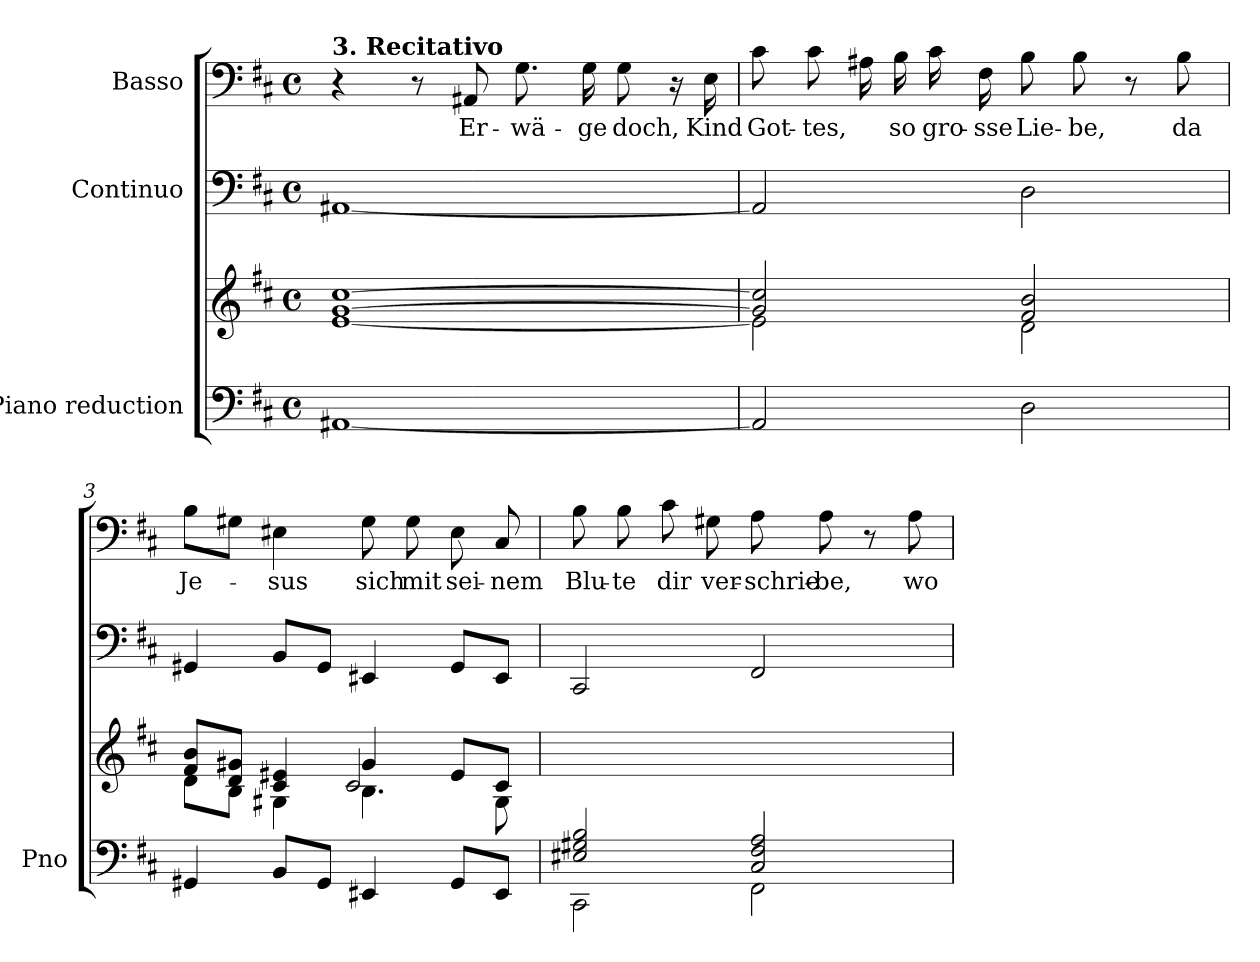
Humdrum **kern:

**kern	**kern	**kern	**kern	**text
*part3	*part3	*part2	*part1	*part1
*staff4	*staff3	*staff2	*staff1	*staff1
*I"Piano reduction	*	*I"Continuo	*I"Basso	*
*I'Pno	*	*	*	*
*clefF4	*clefG2	*clefF4	*clefF4	*
*k[f#c#]	*k[f#c#]	*k[f#c#]	*k[f#c#]	*
*M4/4	*M4/4	*M4/4	*M4/4	*
*met(c)	*met(c)	*met(c)	*met(c)	*
=1	=1	=1	=1	=1
*	*^	*	*	*
!	!	!	!	!LO:TX:a:B:t=3. Recitativo	!
[1AA#X	[1g [1cc#	[1e	[1AA#X	4r	.
.	.	.	.	8r	.
!	!	!	!	!	!LO:LY:b
.	.	.	.	8AA#X/	Er-
!	!	!	!	!	!LO:LY:b
.	.	.	.	8.G\	-wä-
!	!	!	!	!	!LO:LY:b
.	.	.	.	16G\	-ge
!	!	!	!	!	!LO:LY:b
.	.	.	.	8G\	doch,
.	.	.	.	16r	.
!	!	!	!	!	!LO:LY:b
.	.	.	.	16E\	Kind
=2	=2	=2	=2	=2	=2
!	!	!	!	!	!LO:LY:b
2AA#/]	2g/] 2cc#/]	2e\]	2AA#/]	8c#\	Got-
!	!	!	!	!	!LO:LY:b
.	.	.	.	8c#\	-tes,
.	.	.	.	16A#X\	.
!	!	!	!	!	!LO:LY:b
.	.	.	.	16B\	so
!	!	!	!	!	!LO:LY:b
.	.	.	.	16c#\	gro-
!	!	!	!	!	!LO:LY:b
.	.	.	.	16F#\	-sse
!	!	!	!	!	!LO:LY:b
2D\	2f#/ 2b/	2d\	2D\	8B\	Lie-
!	!	!	!	!	!LO:LY:b
.	.	.	.	8B\	-be,
.	.	.	.	8r	.
!	!	!	!	!	!LO:LY:b
.	.	.	.	8B\	da
=3	=3	=3	=3	=3	=3
*	*	*^	*	*	*
!	!	!	!	!	!	!LO:LY:b
4GG#X/	8f#/ 8b/L	8d\L	2ryy	4GG#X/	8B\L	Je-
.	8d/ 8g#X/J	8B\J	.	.	8G#X\J	.
!	!	!	!	!	!	!LO:LY:b
8BB/L	4c#/ 4e#X/	4G#X\	.	8BB/L	4E#X\	-sus
8GG#/J	.	.	.	8GG#/J	.	.
!	!	!	!	!	!	!LO:LY:b
4EE#X/	4g#/	4.B\	2c#/	4EE#X/	8G#\	sich
!	!	!	!	!	!	!LO:LY:b
.	.	.	.	.	8G#\	mit
!	!	!	!	!	!	!LO:LY:b
8GG#/L	8e#/L	.	.	8GG#/L	8E#\	sei-
!	!	!	!	!	!	!LO:LY:b
8EE#/J	8c#/J	8G#\	.	8EE#/J	8C#/	-nem
*	*	*v	*v	*	*	*
!!LO:LB:g=z
=4	=4	=4	=4	=4	=4
*^	*	*	*	*	*
!	!	!	!	!	!	!LO:LY:b
*	*	*v	*v	*	*	*
2E#X/ 2G#X/ 2B/	2CC#\	1ryy	2CC#/	8B\	Blu-
!	!	!	!	!	!LO:LY:b
.	.	.	.	8B\	-te
!	!	!	!	!	!LO:LY:b
.	.	.	.	8c#\	dir
!	!	!	!	!	!LO:LY:b
.	.	.	.	8G#X\	ver-
!	!	!	!	!	!LO:LY:b
2C#/ 2F#/ 2A/	2FF#\	.	2FF#/	8A\	-schrie-
!	!	!	!	!	!LO:LY:b
.	.	.	.	8A\	-be,
.	.	.	.	8r	.
!	!	!	!	!	!LO:LY:b
.	.	.	.	8A\	wo-
*v	*v	*	*	*	*
=	=	=	=	=
*-	*-	*-	*-	*-
